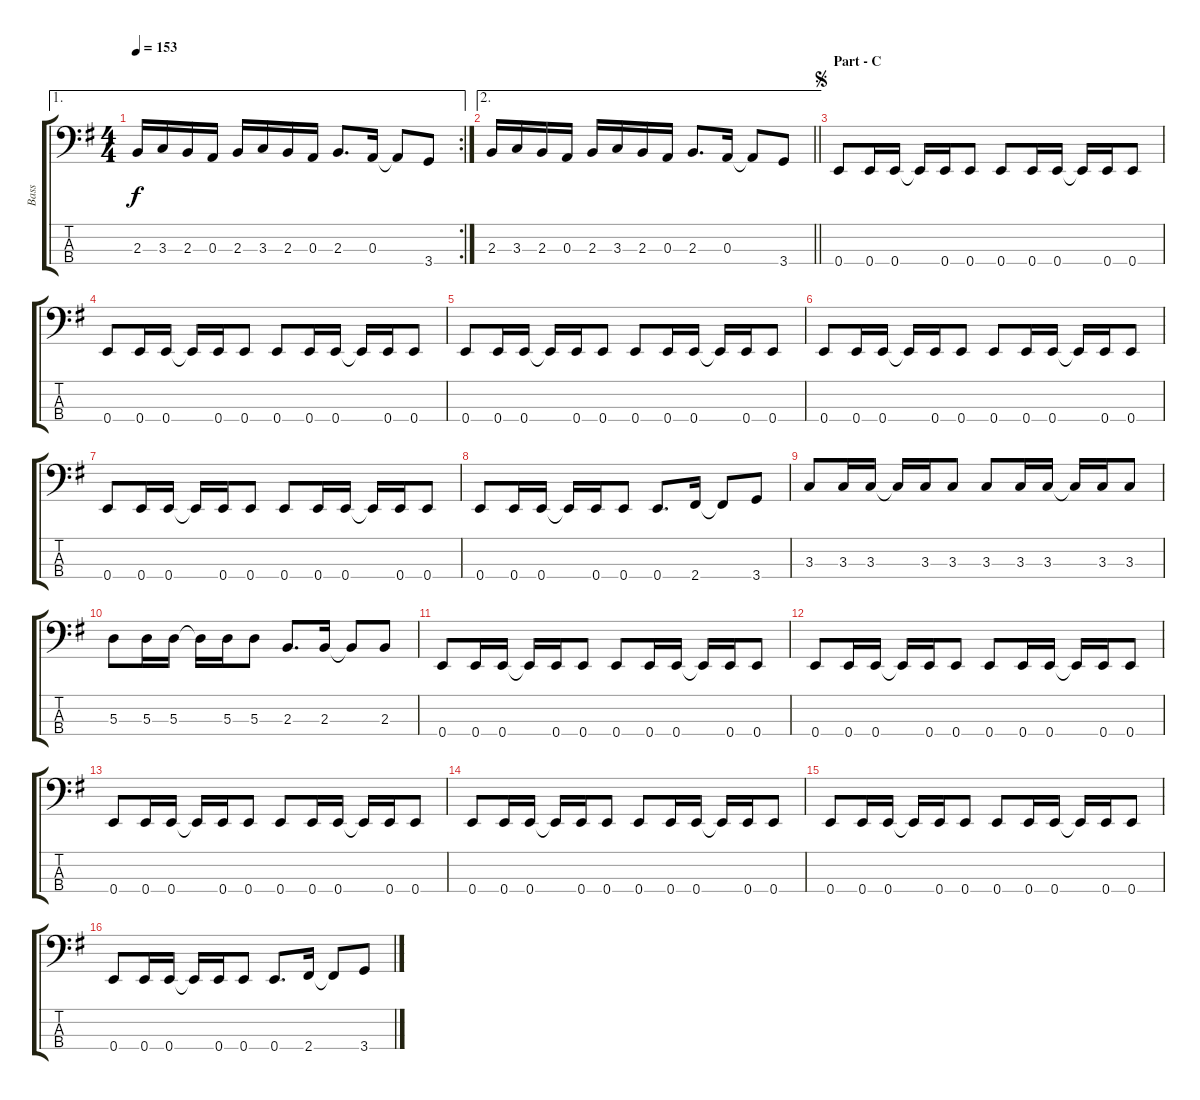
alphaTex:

\track ("Bass" "Bass") {instrument electricbassfinger}
\staff {score tabs}
\tuning (G2 D2 A1 E1) {hide}
\ae 1
\rc 2
\ts (4 4)
\tempo 153
\clef f4
\ks g
2.3.16{dy f} 3.3.16 2.3.16 0.3.16 2.3.16 3.3.16 2.3.16 0.3.16 2.3.8{d} 0.3.16 0.3{t}.8 3.4.8 |
\ae 2
\barLineRight lightlight
2.3.16 3.3.16 2.3.16 0.3.16 2.3.16 3.3.16 2.3.16 0.3.16 2.3.8{d} 0.3.16 0.3{t}.8 3.4.8 |
\section ("" "Part - C")
\jump segno
0.4.8 0.4.16 0.4.16 0.4{t}.16 0.4.16 0.4.8 0.4.8 0.4.16 0.4.16 0.4{t}.16 0.4.16 0.4.8 |
0.4.8 0.4.16 0.4.16 0.4{t}.16 0.4.16 0.4.8 0.4.8 0.4.16 0.4.16 0.4{t}.16 0.4.16 0.4.8 |
0.4.8 0.4.16 0.4.16 0.4{t}.16 0.4.16 0.4.8 0.4.8 0.4.16 0.4.16 0.4{t}.16 0.4.16 0.4.8 |
0.4.8 0.4.16 0.4.16 0.4{t}.16 0.4.16 0.4.8 0.4.8 0.4.16 0.4.16 0.4{t}.16 0.4.16 0.4.8 |
0.4.8 0.4.16 0.4.16 0.4{t}.16 0.4.16 0.4.8 0.4.8 0.4.16 0.4.16 0.4{t}.16 0.4.16 0.4.8 |
0.4.8 0.4.16 0.4.16 0.4{t}.16 0.4.16 0.4.8 0.4.8{d} 2.4.16 2.4{t}.8 3.4.8 |
3.3.8 3.3.16 3.3.16 3.3{t}.16 3.3.16 3.3.8 3.3.8 3.3.16 3.3.16 3.3{t}.16 3.3.16 3.3.8 |
5.3.8 5.3.16 5.3.16 5.3{t}.16 5.3.16 5.3.8 2.3.8{d} 2.3.16 2.3{t}.8 2.3.8 |
0.4.8 0.4.16 0.4.16 0.4{t}.16 0.4.16 0.4.8 0.4.8 0.4.16 0.4.16 0.4{t}.16 0.4.16 0.4.8 |
0.4.8 0.4.16 0.4.16 0.4{t}.16 0.4.16 0.4.8 0.4.8 0.4.16 0.4.16 0.4{t}.16 0.4.16 0.4.8 |
0.4.8 0.4.16 0.4.16 0.4{t}.16 0.4.16 0.4.8 0.4.8 0.4.16 0.4.16 0.4{t}.16 0.4.16 0.4.8 |
0.4.8 0.4.16 0.4.16 0.4{t}.16 0.4.16 0.4.8 0.4.8 0.4.16 0.4.16 0.4{t}.16 0.4.16 0.4.8 |
0.4.8 0.4.16 0.4.16 0.4{t}.16 0.4.16 0.4.8 0.4.8 0.4.16 0.4.16 0.4{t}.16 0.4.16 0.4.8 |
0.4.8 0.4.16 0.4.16 0.4{t}.16 0.4.16 0.4.8 0.4.8{d} 2.4.16 2.4{t}.8 3.4.8
